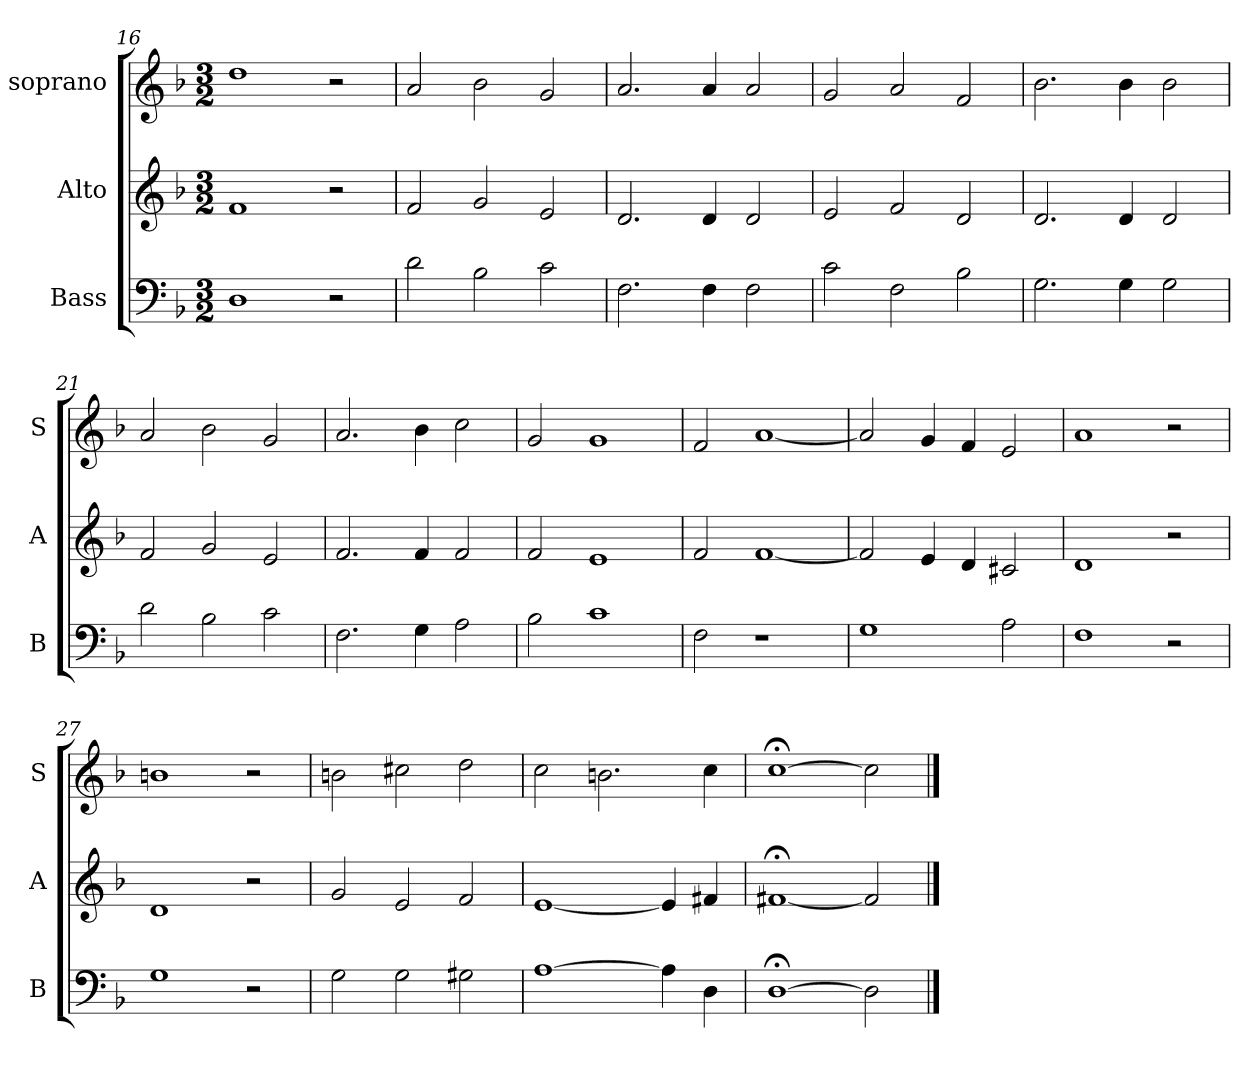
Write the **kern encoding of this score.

**kern	**kern	**kern
*part3	*part2	*part1
*staff3	*staff2	*staff1
*I"Bass	*I"Alto	*I"soprano
*I'B	*I'A	*I'S
*clefF4	*clefG2	*clefG2
*k[b-]	*k[b-]	*k[b-]
*M3/2	*M3/2	*M3/2
=16	=16	=16
1D	1f	1dd
2r	2r	2r
=17	=17	=17
2d\	2f/	2a/
2B-\	2g/	2b-\
2c\	2e/	2g/
=18	=18	=18
2.F\	2.d/	2.a/
4F\	4d/	4a/
2F\	2d/	2a/
=19	=19	=19
2c\	2e/	2g/
2F\	2f/	2a/
2B-\	2d/	2f/
=20	=20	=20
2.G\	2.d/	2.b-\
4G\	4d/	4b-\
2G\	2d/	2b-\
=21	=21	=21
2d\	2f/	2a/
2B-\	2g/	2b-\
2c\	2e/	2g/
=22	=22	=22
2.F\	2.f/	2.a/
4G\	4f/	4b-\
2A\	2f/	2cc\
=23	=23	=23
2B-\	2f/	2g/
1c	1e	1g
=24	=24	=24
2F\	2f/	2f/
1r	[1f	[1a
=25	=25	=25
1G	2f/]	2a/]
.	4e/	4g/
.	4d/	4f/
2A\	2c#X/	2e/
=26	=26	=26
1F	1d	1a
2r	2r	2r
=27	=27	=27
1G	1d	1bn
2r	2r	2r
=28	=28	=28
2G\	2g/	2bn\
2G\	2e/	2cc#X\
2G#X\	2f/	2dd\
=29	=29	=29
[1A	[1e	2cc\
.	.	2.bn\
4A\]	4e/]	.
4D\	4f#X/	4cc\
=30	=30	=30
[1D;<	[1f#X;<	[1cc;<
2D\]	2f#/]	2cc\]
==	==	==
*-	*-	*-
